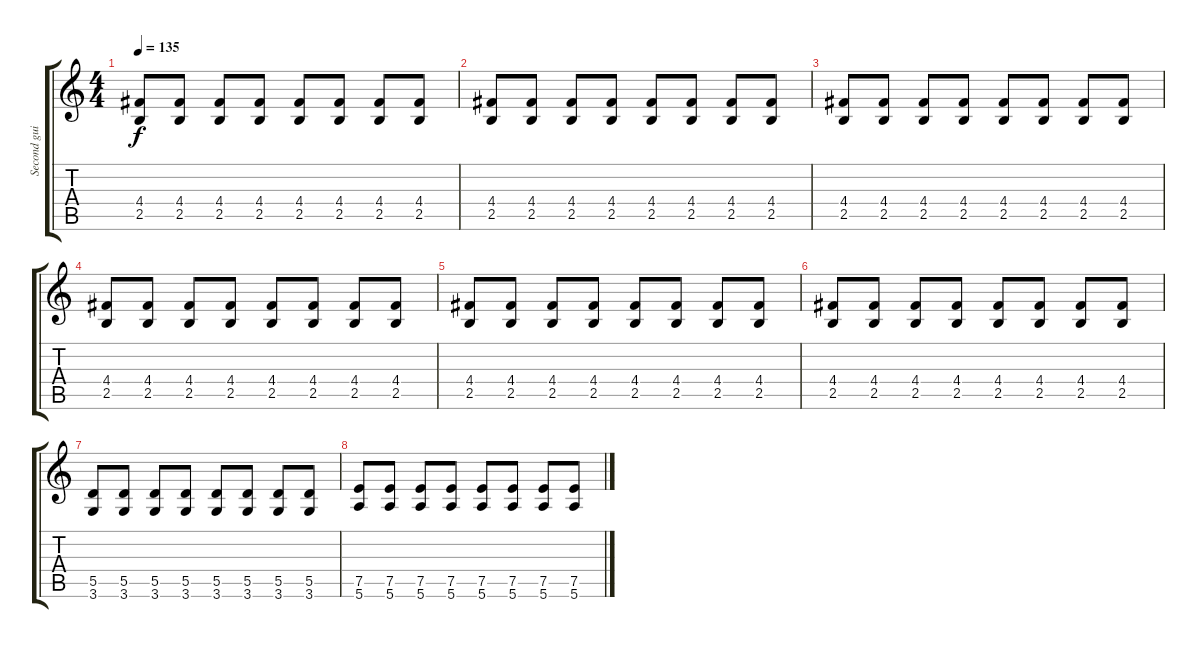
\track ("Second guitar" "Second gui") {instrument distortionguitar}
\staff {score tabs}
\tuning (E4 B3 G3 D3 A2 E2) {hide}
\ts (4 4)
\tempo 135
\clef g2
\ks c
(4.4 2.5).8{dy f} (4.4 2.5).8 (4.4 2.5).8 (4.4 2.5).8 (4.4 2.5).8 (4.4 2.5).8 (4.4 2.5).8 (4.4 2.5).8 |
(4.4 2.5).8 (4.4 2.5).8 (4.4 2.5).8 (4.4 2.5).8 (4.4 2.5).8 (4.4 2.5).8 (4.4 2.5).8 (4.4 2.5).8 |
(4.4 2.5).8 (4.4 2.5).8 (4.4 2.5).8 (4.4 2.5).8 (4.4 2.5).8 (4.4 2.5).8 (4.4 2.5).8 (4.4 2.5).8 |
(4.4 2.5).8 (4.4 2.5).8 (4.4 2.5).8 (4.4 2.5).8 (4.4 2.5).8 (4.4 2.5).8 (4.4 2.5).8 (4.4 2.5).8 |
(4.4 2.5).8 (4.4 2.5).8 (4.4 2.5).8 (4.4 2.5).8 (4.4 2.5).8 (4.4 2.5).8 (4.4 2.5).8 (4.4 2.5).8 |
(4.4 2.5).8 (4.4 2.5).8 (4.4 2.5).8 (4.4 2.5).8 (4.4 2.5).8 (4.4 2.5).8 (4.4 2.5).8 (4.4 2.5).8 |
(5.5 3.6).8 (5.5 3.6).8 (5.5 3.6).8 (5.5 3.6).8 (5.5 3.6).8 (5.5 3.6).8 (5.5 3.6).8 (5.5 3.6).8 |
(7.5 5.6).8 (7.5 5.6).8 (7.5 5.6).8 (7.5 5.6).8 (7.5 5.6).8 (7.5 5.6).8 (7.5 5.6).8 (7.5 5.6).8
